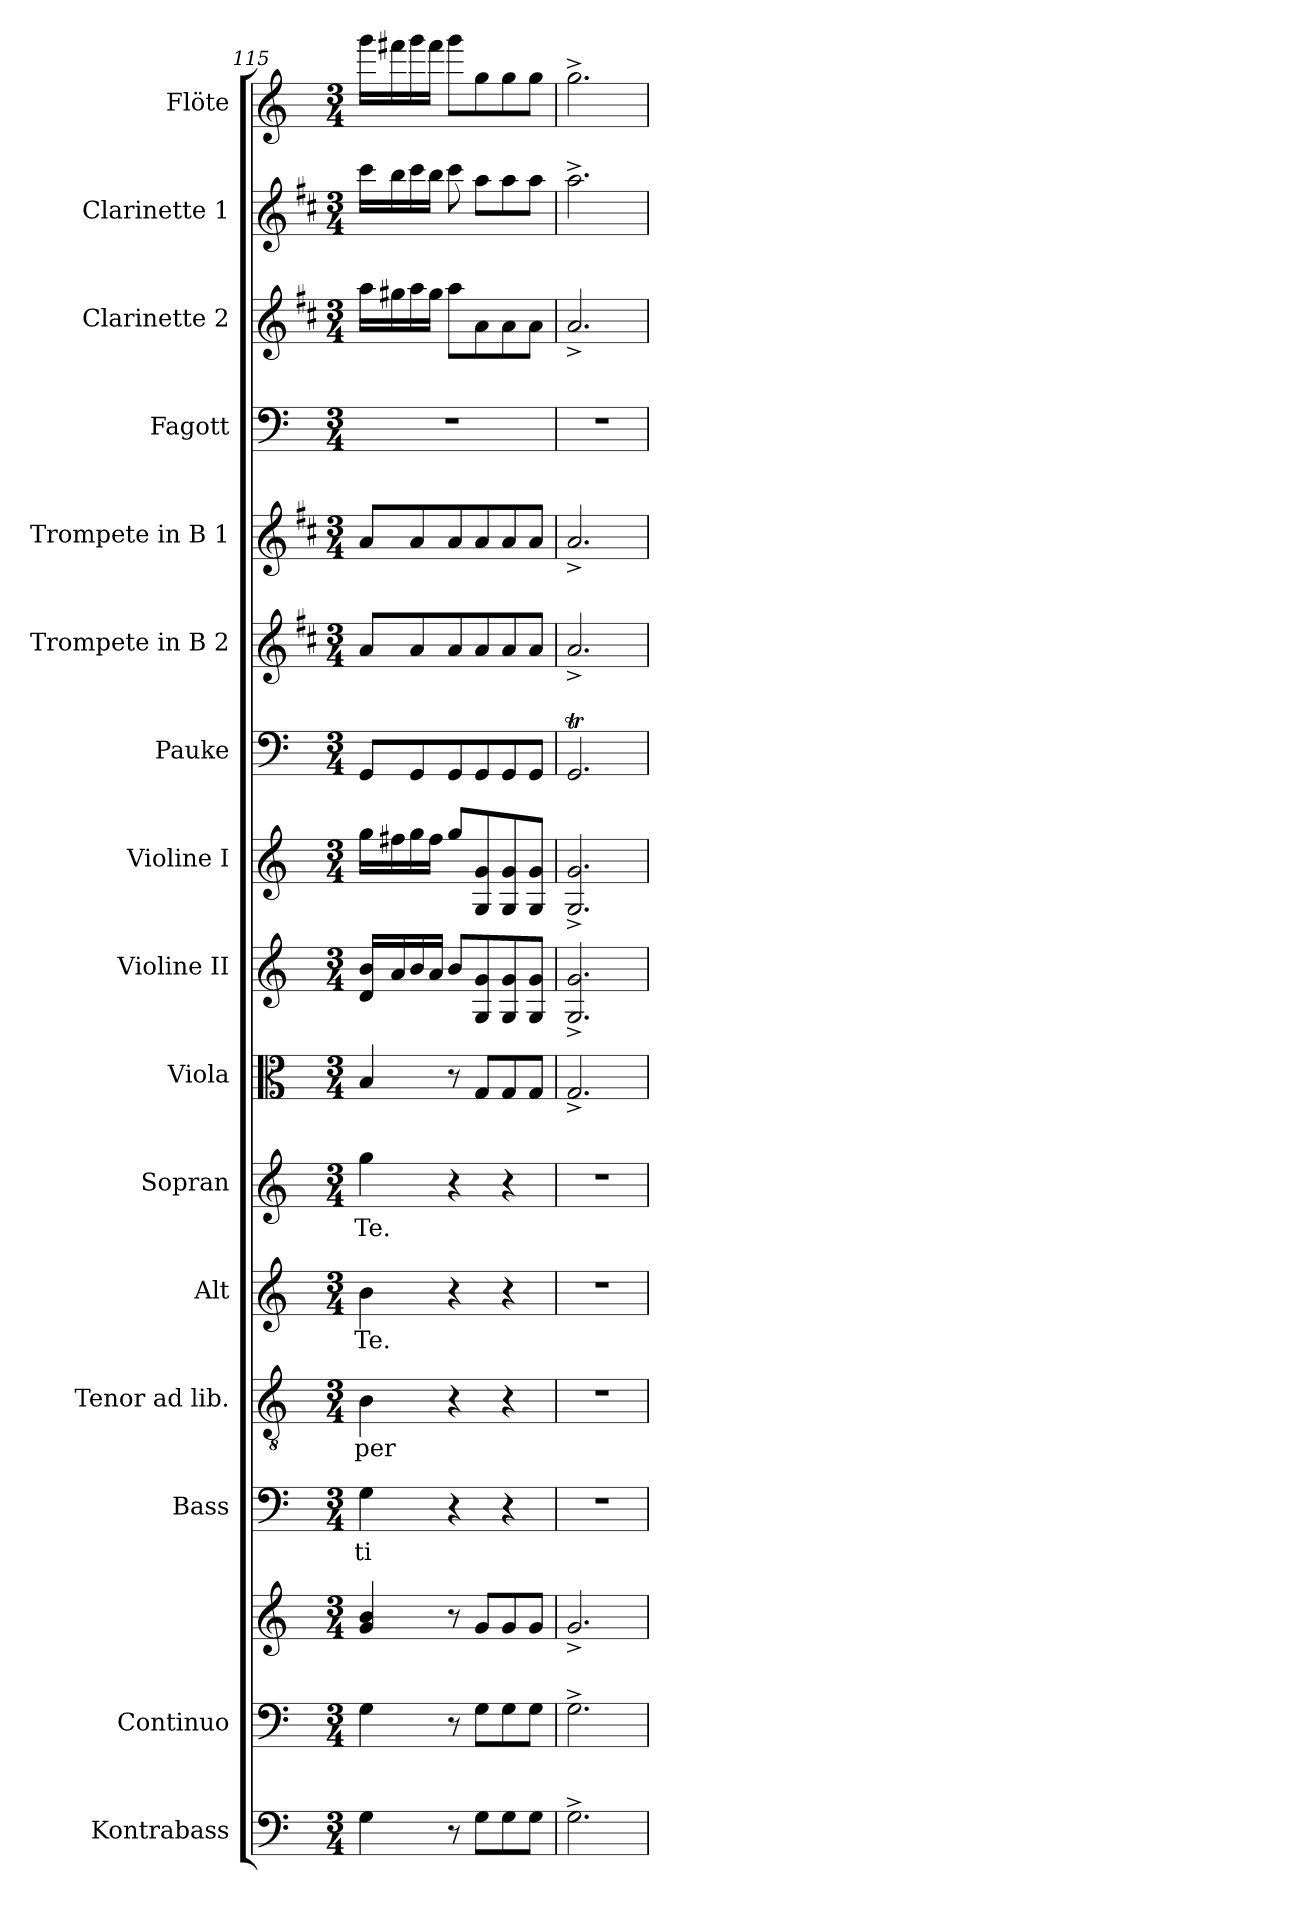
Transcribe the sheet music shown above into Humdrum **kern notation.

**kern	**kern	**kern	**kern	**text	**kern	**text	**kern	**text	**kern	**text	**kern	**kern	**kern	**kern	**kern	**kern	**kern	**kern	**kern	**kern
*part16	*part15	*part15	*part14	*part14	*part13	*part13	*part12	*part12	*part11	*part11	*part10	*part9	*part8	*part7	*part6	*part5	*part4	*part3	*part2	*part1
*staff17	*staff16	*staff15	*staff14	*staff14	*staff13	*staff13	*staff12	*staff12	*staff11	*staff11	*staff10	*staff9	*staff8	*staff7	*staff6	*staff5	*staff4	*staff3	*staff2	*staff1
*I"Kontrabass	*I"Continuo	*	*I"Bass	*	*I"Tenor ad lib.	*	*I"Alt	*	*I"Sopran	*	*I"Viola	*I"Violine II	*I"Violine I	*I"Pauke	*I"Trompete in B 2	*I"Trompete in B 1	*I"Fagott	*I"Clarinette 2	*I"Clarinette 1	*I"Flöte
*I'Kb.	*I'cont.	*	*I'B	*	*I'T	*	*I'A	*	*I'S	*	*I'Vla.	*I'Vl. II	*I'Vl. I	*I'Pk.	*	*	*I'Fg.	*I'Cl. 2	*I'Cl. 1	*I'Fl.
*clefF4	*clefF4	*clefG2	*clefF4	*	*clefGv2	*	*clefG2	*	*clefG2	*	*clefC3	*clefG2	*clefG2	*clefF4	*clefG2	*clefG2	*clefF4	*clefG2	*clefG2	*clefG2
*ITrd7c12	*	*	*	*	*	*	*	*	*	*	*	*	*	*	*ITrd1c2	*ITrd1c2	*	*ITrd1c2	*ITrd1c2	*
*k[]	*k[]	*k[]	*k[]	*	*k[]	*	*k[]	*	*k[]	*	*k[]	*k[]	*k[]	*k[]	*k[]	*k[]	*k[]	*k[]	*k[]	*k[]
*C:	*C:	*C:	*C:	*	*C:	*	*C:	*	*C:	*	*C:	*C:	*C:	*C:	*C:	*C:	*C:	*C:	*C:	*C:
*M3/4	*M3/4	*M3/4	*M3/4	*	*M3/4	*	*M3/4	*	*M3/4	*	*M3/4	*M3/4	*M3/4	*M3/4	*M3/4	*M3/4	*M3/4	*M3/4	*M3/4	*M3/4
=115	=115	=115	=115	=115	=115	=115	=115	=115	=115	=115	=115	=115	=115	=115	=115	=115	=115	=115	=115	=115
!	!	!	!	!LO:LY:b	!	!LO:LY:b	!	!LO:LY:b	!	!LO:LY:b	!	!	!	!	!	!	!	!	!	!
4GG\	4G\	4g/ 4b/	4G\	-ti-	4B\	per	4b\	Te.	4gg\	Te.	4B/	16d/ 16b/LL	16gg\LL	8GG/L	8g/L	8g/L	2.r	16gg\LL	16bb\LL	16ggg\LL
.	.	.	.	.	.	.	.	.	.	.	.	16a/	16ff#X\	.	.	.	.	16ff#X\	16aa\	16fff#X\
.	.	.	.	.	.	.	.	.	.	.	.	16b/	16gg\	8GG/	8g/	8g/	.	16gg\	16bb\	16ggg\
.	.	.	.	.	.	.	.	.	.	.	.	16a/JJ	16ff#\JJ	.	.	.	.	16ff#\JJ	16aa\JJ	16fff#\JJ
8r	8r	8r	4r	.	4r	.	4r	.	4r	.	8r	8b/L	8gg/L	8GG/	8g/	8g/	.	8gg\L	8bb\	8ggg\L
8GG\L	8G\L	8g/L	.	.	.	.	.	.	.	.	8G/L	8G/ 8g/	8G/ 8g/	8GG/	8g/	8g/	.	8g\	8gg\L	8gg\
8GG\	8G\	8g/	4r	.	4r	.	4r	.	4r	.	8G/	8G/ 8g/	8G/ 8g/	8GG/	8g/	8g/	.	8g\	8gg\	8gg\
8GG\J	8G\J	8g/J	.	.	.	.	.	.	.	.	8G/J	8G/ 8g/J	8G/ 8g/J	8GG/J	8g/J	8g/J	.	8g\J	8gg\J	8gg\J
=116	=116	=116	=116	=116	=116	=116	=116	=116	=116	=116	=116	=116	=116	=116	=116	=116	=116	=116	=116	=116
2.GG^>\	2.G^>\	2.g^</	2.r	.	2.r	.	2.r	.	2.r	.	2.G^</	2.G/^< 2.g/^<	2.G/^< 2.g/^<	2.GGT/	2.g^</	2.g^</	2.r	2.g^</	2.gg^>\	2.gg^>\
=	=	=	=	=	=	=	=	=	=	=	=	=	=	=	=	=	=	=	=	=
*-	*-	*-	*-	*-	*-	*-	*-	*-	*-	*-	*-	*-	*-	*-	*-	*-	*-	*-	*-	*-
